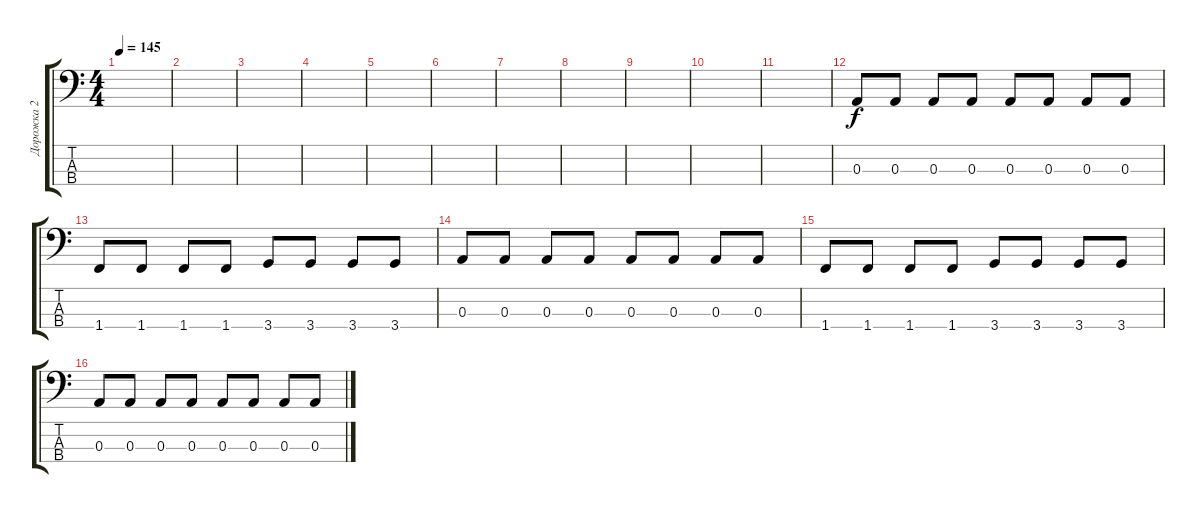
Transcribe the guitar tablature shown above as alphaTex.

\track ("Дорожка 2" "Дорожка 2") {instrument electricbasspick}
\staff {score tabs}
\tuning (G2 D2 A1 E1) {hide}
\ts (4 4)
\tempo 145
\clef f4
\ks c
|
|
|
|
|
|
|
|
|
|
|
0.3.8 0.3.8 0.3.8 0.3.8 0.3.8 0.3.8 0.3.8 0.3.8 |
1.4.8 1.4.8 1.4.8 1.4.8 3.4.8 3.4.8 3.4.8 3.4.8 |
0.3.8 0.3.8 0.3.8 0.3.8 0.3.8 0.3.8 0.3.8 0.3.8 |
1.4.8 1.4.8 1.4.8 1.4.8 3.4.8 3.4.8 3.4.8 3.4.8 |
0.3.8 0.3.8 0.3.8 0.3.8 0.3.8 0.3.8 0.3.8 0.3.8
